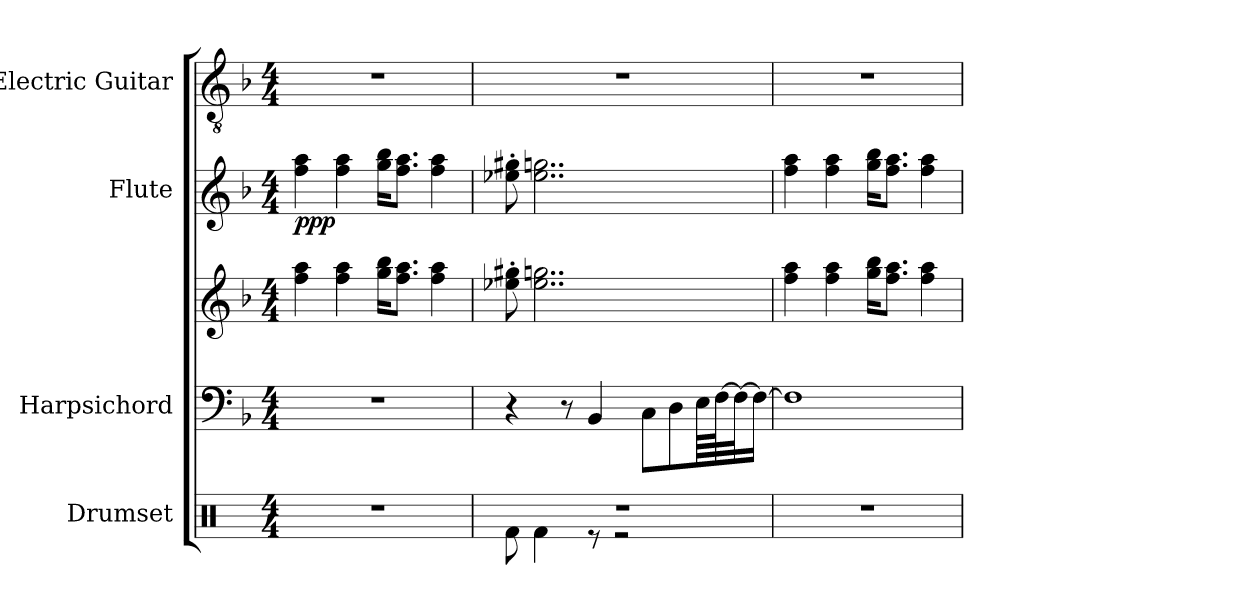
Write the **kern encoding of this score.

**kern	**kern	**kern	**kern	**dynam	**kern
*part4	*part3	*part3	*part2	*part2	*part1
*staff5	*staff4	*staff3	*staff2	*staff2	*staff1
*I"Drumset	*I"Harpsichord	*	*I"Flute	*	*I"Electric Guitar
*I'D. Set	*I'Hch.	*	*I'Fl.	*	*I'El. Guit.
*clefX	*clefF4	*clefG2	*clefG2	*	*clefGv2
*k[]	*k[b-]	*k[b-]	*k[b-]	*	*k[b-]
*M4/4	*M4/4	*M4/4	*M4/4	*	*M4/4
*MM80	*MM80	*MM80	*MM80	*	*MM80
=1	=1	=1	=1	=1	=1
!	!	!	!	!LO:DY:b	!
1r	1r	4ff\ 4aa\	4ff\ 4aa\	ppp	1r
.	.	4ff\ 4aa\	4ff\ 4aa\	.	.
.	.	16gg\ 16bb-\KL	16gg\ 16bb-\KL	.	.
.	.	8.ff\ 8.aa\J	8.ff\ 8.aa\J	.	.
.	.	4ff\ 4aa\	4ff\ 4aa\	.	.
=2	=2	=2	=2	=2	=2
*^	*	*	*	*	*
1r	8Rf\	4r	8ee-X\' 8gg#X\'	8ee-X\' 8gg#X\'	.	1r
.	4Rf\	.	2..ee-\ 2..ggn\	2..ee-\ 2..ggn\	.	.
.	.	8r	.	.	.	.
.	8r	4BB-/	.	.	.	.
.	2r	.	.	.	.	.
.	.	8C\L	.	.	.	.
.	.	8D\	.	.	.	.
.	.	64E\LLL	.	.	.	.
.	.	[64F\J	.	.	.	.
.	.	32F\J_	.	.	.	.
.	.	16F\JJ_	.	.	.	.
*v	*v	*	*	*	*	*
=3	=3	=3	=3	=3	=3
1r	1F]	4ff\ 4aa\	4ff\ 4aa\	.	1r
.	.	4ff\ 4aa\	4ff\ 4aa\	.	.
.	.	16gg\ 16bb-\KL	16gg\ 16bb-\KL	.	.
.	.	8.ff\ 8.aa\J	8.ff\ 8.aa\J	.	.
.	.	4ff\ 4aa\	4ff\ 4aa\	.	.
=	=	=	=	=	=
*-	*-	*-	*-	*-	*-
